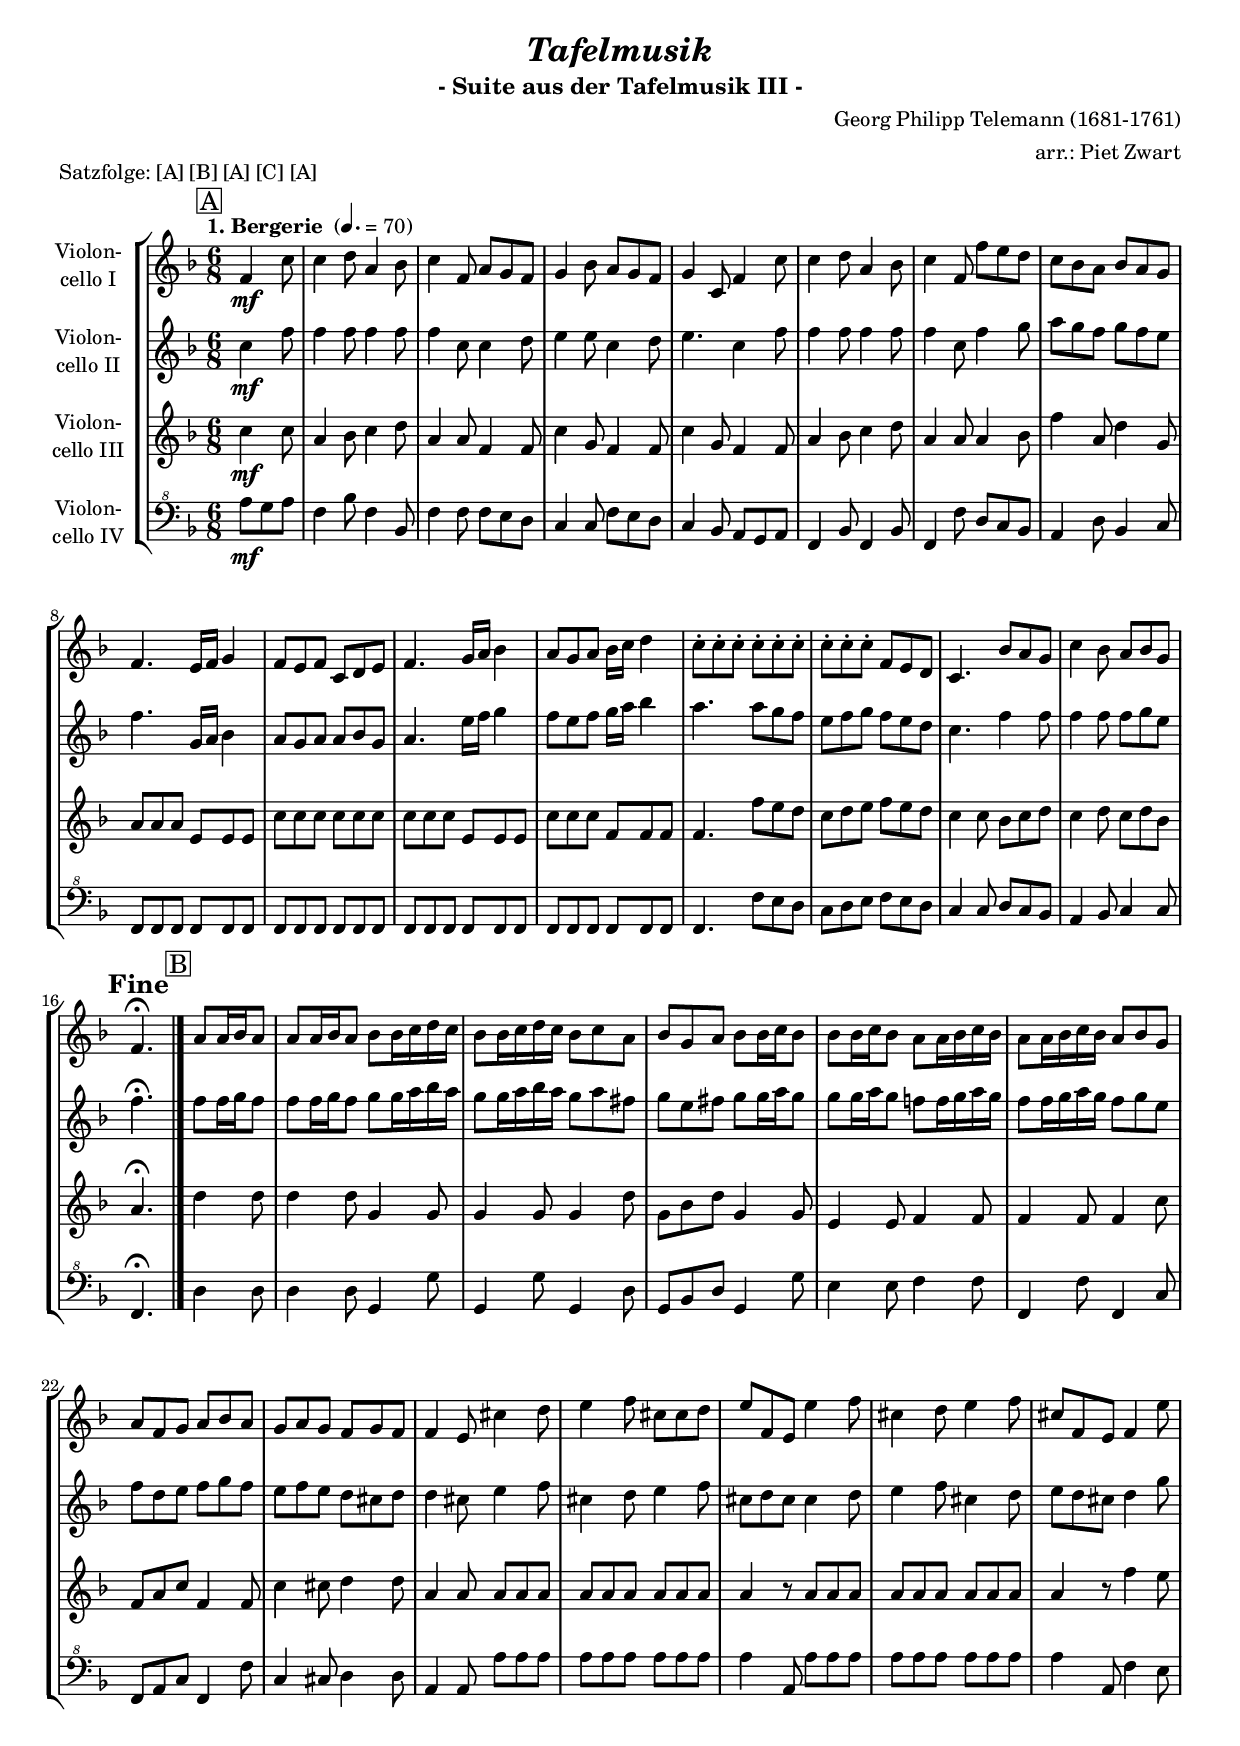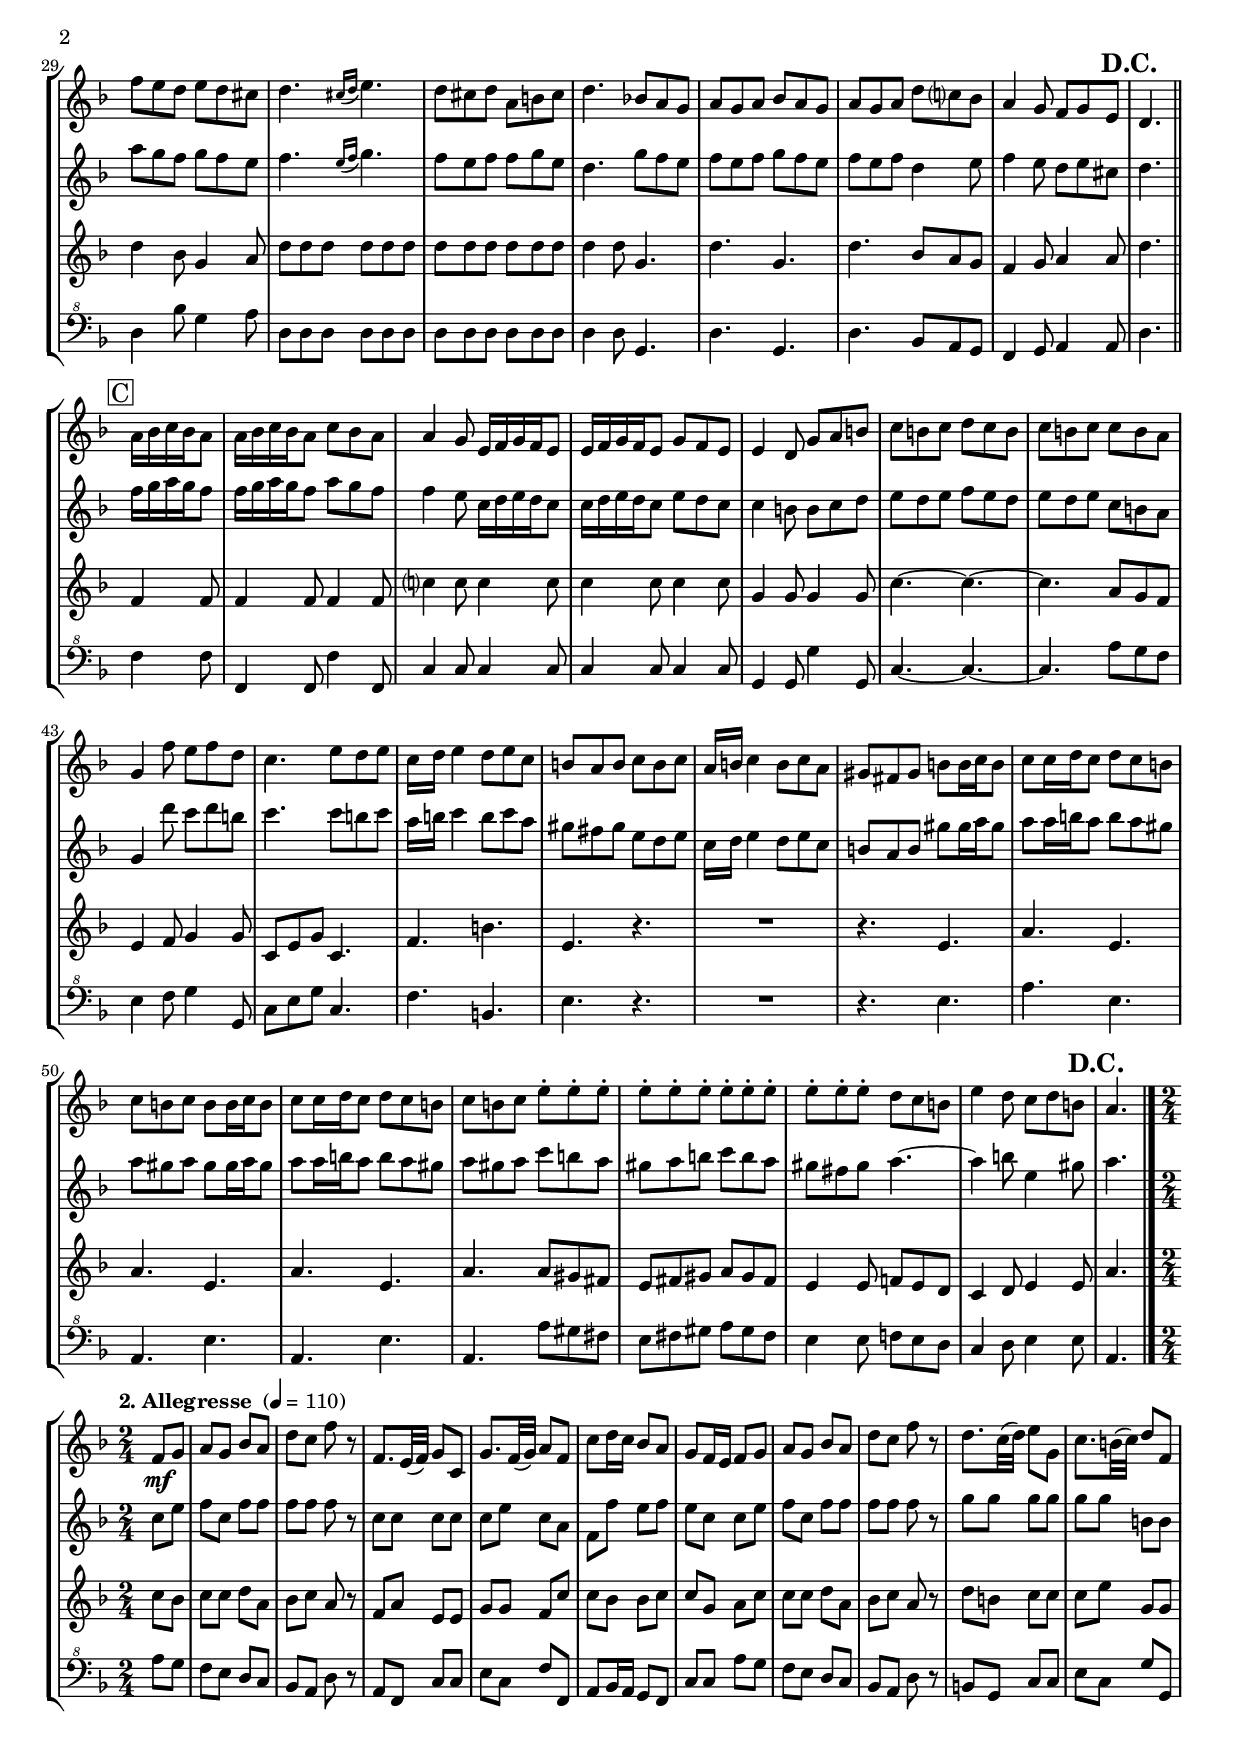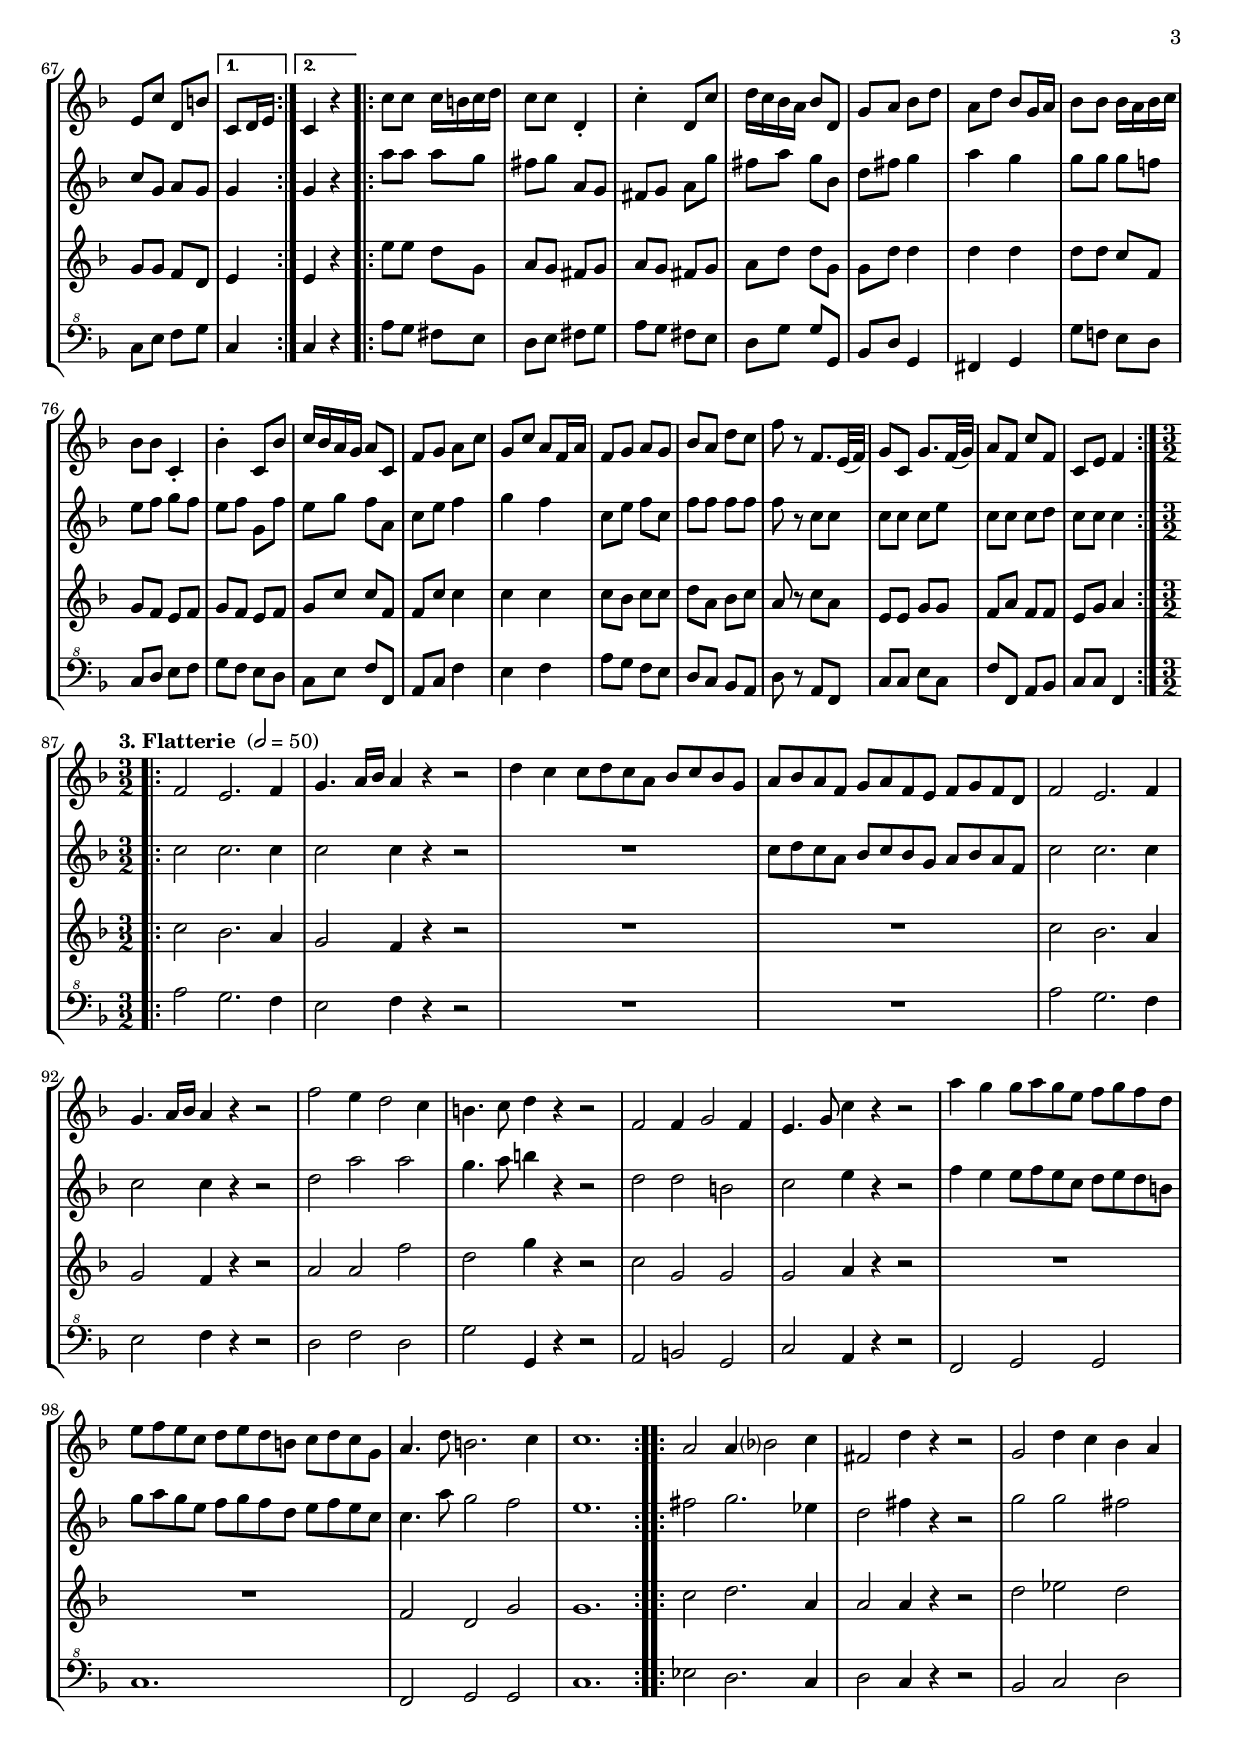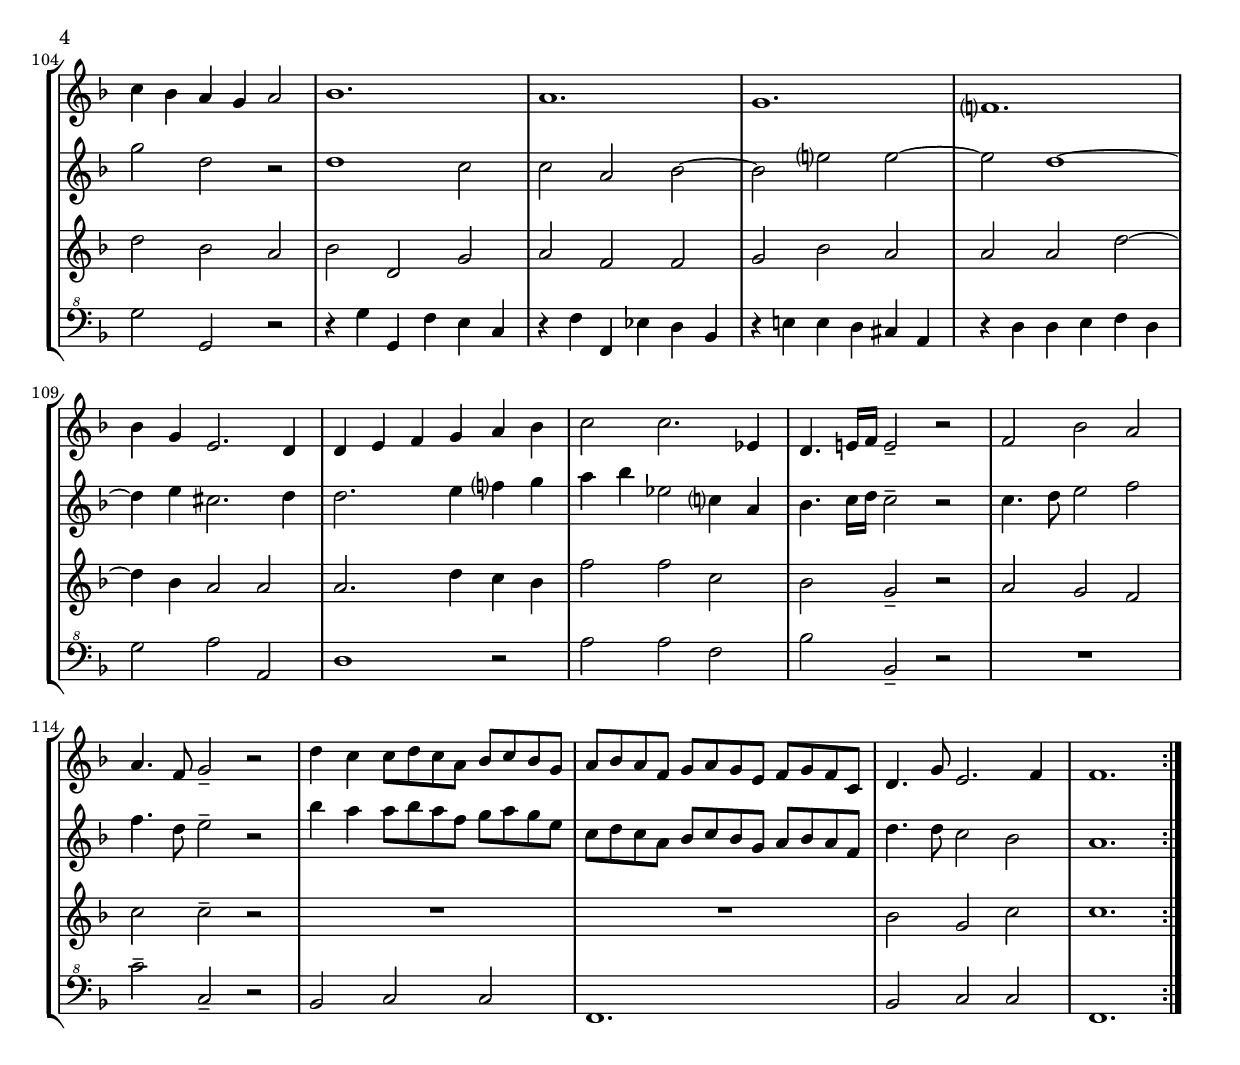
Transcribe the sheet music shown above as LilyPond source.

\version "2.14.2"
\include "deutsch.ly"

#(set-global-staff-size 18)

\header {
  title     = \markup \bold \italic "Tafelmusik"
  subtitle  = "- Suite aus der Tafelmusik III -"
  composer  = "Georg Philipp Telemann (1681-1761)"
  arranger  = "arr.: Piet Zwart"
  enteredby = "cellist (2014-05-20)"
  piece     = "Satzfolge: [A] [B] [A] [C] [A]"
}

voiceconsts = {
 \key f \major
% \clef "bass"
 %\numericTimeSignature
 \compressFullBarRests
}

mihi = "clarinet"
milo = "bassoon"

daca = \mark \markup \bold "D.C."
fine = \mark \markup \bold "Fine"

boxa = \mark \markup \box "A"
boxb = \mark \markup \box "B"
boxc = { \bar "||" \mark \markup \box "C" }

introa = {        \tempo "1. Bergerie "  4.=70  \time 6/8 }
introb = { \break \tempo "2. Allegresse " 4=110 \time 2/4 }
introc = { \break \tempo "3. Flatterie "  2=50  \time 3/2 }

va = \relative c' {
  \voiceconsts

  \introa \boxa
  \partial 4. f4\mf c'8
  c4 d8 a4 b8
  c4f,8 a g f
  g4 b8 a g f
  g4 c,8 f4 c'8
  c4 d8 a4 b8

  c4 f,8 f' e d
  c b a b a g
  f4. e16 f g4
  f8 e f c d e
  f4. g16 a b4

  a8 g a b16 c d4
  c8-. c-. c-. c-. c-. c-.
  c-. c-. c-. f, e d
  c4. b'8 a g
  c4 b8 a b g
  \fine f4.\fermata \bar "|." \boxb

  a8 a16 b a8
  a a16 b a8 b b16 c d c
  b8 b16 c d c b8 c a
  b g a b b16 c b8
  b b16 c b8 a a16 b c b
  a8 a16 b c b a8 b g

  a f g a b a
  g a g f g f
  f4 e8 cis'4 d8
  e4 f8 cis cis d
  e f, e e'4 f8
  cis4 d8 e4 f8
  cis f, e f4 e'8

  f e d e d cis
  d4. \appoggiatura { cis16[ d] } e4.
  d8 cis d a h cis
  d4. b!8 a g
  a g a b a g
  a g a d c? b
  a4 g8 f g e
  \daca d4. \boxc

  a'16 b c b a8
  a16 b c b a8 c b a
  a4 g8 e16 f g f e8
  e16 f g f e8 g f e
  e4 d8 g a h
  c h c d c h

  c h c c h a
  g4 f'8 e f d
  c4. e8 d e
  c16 d e4 d8 e c
  h a h c h c
  a16 h c4 h8 c a

  gis fis gis h h16 c h8
  c c16 d c8 d c h
  c h c h h16 c h8
  c c16 d c8 d c h

  c h c e-. e-. e-.
  e-. e-. e-. e-. e-. e-.
  e-. e-. e-. d c h
  e4 d8 c d h
  \daca a4. \bar "|."

  \introb
  \repeat volta 2 {
    \partial 4 f8\mf g
    a g b a
    d c f r
    f,8. e32( f) g8 c,
    g'8. f32( g) a8 f
    c' d16 c b8 a
    g f16 e f8 g
    a g b a

    d c f r
    d8. c32( d) e8 g,
    c8. h32( c) d8 f,
    e c' d, h'
  }
  \alternative {
    { c, d16 e }
    { \partial 2 c4 r }
  }
  \repeat volta 2 {
    c'8 c c16 h c d
    c8 c d,4-.
    c'-. d,8 c'

    d16 c b a b8 d,
    g a b d
    a d b g16 a
    b8 b b16 a b c
    b8 b c,4-.
    b'-. c,8 b'
    c16 b a g a8 c,

    f g a c
    g c a f16 a
    f8 g a g
    b a d c
    f r f,8. e32( f)
    g8 c, g'8. f32( g)
    a8 f c' f,
    c e f4
  }

  \introc
  \repeat volta 2 {
    f2 e2. f4
    g4. a16 b a4 r r2
    d4 c c8 d c a b c b g
    a b a f g a f e f g f d

    f2 e2. f4
    g4. a16 b a4 r r2
    f' e4 d2 c4
    h4. c8 d4 r r2
    f, f4 g2 f4

    e4. g8 c4 r r2
    a'4 g g8 a g e f g f d
    e f e c d e d h c d c g
    a4. d8 h2. c4
    c1.
  }

  \repeat volta 2 {
    a2 a4 b?2 c4
    fis,2 d'4 r r2
    g,2 d'4 c b a
    c b a g a2
    b1.

    a
    g
    f?
    b4 g e2. d4
    d e f g a b

    c2 c2. es,4
    d4. e!16 f e2-- r
    f b a
    a4. f8 g2-- r

    d'4 c c8 d c a b c b g
    a b a f g a g e f g f c
    d4. g8 e2. f4
    f1.
  }
}

vb = \relative c'' {
  \voiceconsts

  \introa \boxa
  \partial 4. c4\mf f8
  f4 f8 f4 f8
  f4 c8 c4 d8
  e4 e8 c4 d8
  e4. c4 f8
  f4 f8 f4 f8

  f4 c8 f4 g8
  a g f g f e
  f4. g,16 a b4
  a8 g a a b g
  a4. e'16 f g4

  f8 e f g16 a b4
  a4. a8 g f
  e f g f e d
  c4. f4 f8
  f4 f8 f g e
  \fine f4.\fermata \bar "|." \boxb

  f8 f16 g f8
  f f16 g f8 g g16 a b a
  g8 g16 a b a g8 a fis
  g e fis g g16 a g8
  g g16 a g8 f! f16 g a g
  f8 f16 g a g f8 g e

  f d e f g f
  e f e d cis d
  d4 cis8 e4 f8
  cis4 d8 e4 f8
  cis d cis cis4 d8
  e4 f8 cis4 d8
  e d cis d4 g8

  a g f g f e
  f4. \appoggiatura { e16[ f] } g4.
  f8 e f f g e
  d4. g8 f e
  f e f g f e
  f e f d4 e8
  f4 e8 d e cis
  \daca d4. \boxc

  f16 g a g f8
  f16 g a g f8 a g f
  f4 e8 c16 d e d c8
  c16 d e d c8 e d c
  c4 h8 h c d
  e d e f e d

  e d e c h a
  g4 d''8 c d h
  c4. c8 h c
  a16 h c4 h8 c a
  gis fis gis e d e
  c16 d e4 d8 e c

  h a h gis' gis16 a gis8
  a a16 h a8 h a gis
  a gis a gis gis16 a gis8
  a a16 h a8 h a gis

  a gis a c h a
  gis a h c h a
  gis fis gis a4.~
  a4 h8 e,4 gis8
  \daca a4. \bar "|."

  \introb
  \repeat volta 2 {
    \partial 4 c,8 e
    f c f f
    f f f r
    c c c c
    c e c a
    f f' e f
    e c c e
    f c f f

    f f f r
    g g g g
    g g h, h
    c g a g
  }
  \alternative {
    { g4 }
    { \partial 2 g r }
  }
  \repeat volta 2 {
    a'8 a a g
    fis g a, g
    fis g a g'

    fis a g b,
    d fis g4
    a g
    g8 g g f!
    e f g f
    e f g, f'
    e g f a,

    c e f4
    g f
    c8 e f c
    f f f f
    f r c c
    c c c e
    c c c d
    c c c4
  }

  \introc
  \repeat volta 2 {
    c2 c2. c4
    c2 c4 r r2
    R1.
    c8 d c a b c b g a b a f

    c'2 c2. c4
    c2 c4 r r2
    d a' a
    g4. a8 h4 r r2
    d, d h

    c2 e4 r r2
    f4 e e8 f e c d e d h
    g' a g e f g f d e f e c
    c4. a'8 g2 f
    e1.
  }

  \repeat volta 2 {
    fis2 g2. es4
    d2 fis4 r r2
    g g fis
    g d r
    d1 c2

    c a b~
    b e? e~
    e d1~
    d4 e cis2. d4
    d2. e4 f? g

    a b es,2 c?4 a
    b4. c16 d c2-- r
    c4. d8 e2 f
    f4. d8 e2-- r

    b'4 a a8 b a f g a g e
    c d c a b c b g a b a f
    d'4. d8 c2 b
    a1.
  }
}

vc = \relative c'' {
   \voiceconsts

   \introa \boxa
   \partial 4. c4\mf c8
   a4 b8 c4 d8
   a4 a8 f4 f8
   c'4 g8 f4 f8
   c'4 g8 f4 f8
   a4 b8 c4 d8

   a4 a8 a4 b8
   f'4 a,8 d4 g,8
   a a a e e e
   c' c c c c c
   c c c e, e e

   c' c c f, f f
   f4. f'8 e d
   c d e f e d
   c4 c8 b c d
   c4 d8 c d b
   \fine a4.\fermata \bar "|." \boxb

   d4 d8
   d4 d8 g,4 g8
   g4 g8 g4 d'8
   g, b d g,4 g8
   e4 e8 f4 f8
   f4 f8 f4 c'8

   f, a c f,4 f8
   c'4 cis8 d4 d8
   a4 a8 a a a
   a a a a a a
   a4 r8 a a a
   a a a a a a
   a4 r8 f'4 e8

   d4 b8 g4 a8
   d d d d d d
   d d d d d d
   d4 d8 g,4.
   d' g,
   d' b8 a g
   f4 g8 a4 a8
   \daca d4. \boxc

   f,4 f8
   f4 f8 f4 f8
   c'?4 c8 c4 c8
   c4 c8 c4 c8
   g4 g8 g4 g8
   c4.~ c~

   c a8 g f
   e4 f8 g4 g8
   c, e g c,4.
   f h
   e, r
   R2.

   r4. e
   a e
   a e
   a e

   a a8 gis fis
   e fis gis a gis fis
   e4 e8 f! e d
   c4 d8 e4 e8
   \daca a4. \bar "|."

   \introb
   \repeat volta 2 {
     \partial 4 c8 b
     c c d a
     b c a r
     f a e e
     g g f c'
     c b b c
     c g a c
     c c d a

     b c a r
     d h c c
     c e g, g
     g g f d
   }
   \alternative {
     { e4 }
     { \partial 2 e r }
   }
   \repeat volta 2 {
     e'8 e d g,
     a g fis g
     a g fis g

     a d d g,
     g d' d4
     d d
     d8 d c f,
     g f e f
     g f e f
     g c c f,

     f c' c4
     c c
     c8 b c c
     d a b c
     a r c a
     e e g g
     f a f f
     e g a4
  }

  \introc
  \repeat volta 2 {
    c2 b2. a4
    g2 f4 r r2
    R1.*2

    c'2 b2. a4
    g2 f4 r r2
    a a f'
    d g4 r r2
    c, g g

    g a4 r r2
    R1.*2
    f2 d g
    g1.
  }

  \repeat volta 2 {
    c2 d2. a4
    a2 a4 r r2
    d es d
    d b a
    b d, g

    a f f
    g b a
    a a d~
    d4 b a2 a
    a2. d4 c b

    f'2 f c
    b g-- r
    a g f
    c' c-- r

    R1.*2
    b2 g c
    c1.
  }
}

vd = \relative c'' {
  \voiceconsts
  \clef "bass^8"

  \introa \boxa
  \partial 4. a8\mf g a
  f4 b8 f4 b,8
  f'4 f8 f e d
  c4 c8 f e d
  c4 b8 a g a
  f4 b8 f4 b8

  f4 f'8 d c b
  a4 d8 b4 c8
  f, f f f f f
  f f f f f f
  f f f f f f

  f f f f f f
  f4. f'8 e d
  c d e f e d
  c4 c8 d c b
  a4 b8 c4 c8
  \fine f,4.\fermata \bar "|." \boxb

  d'4 d8
  d4 d8 g,4 g'8
  g,4 g'8 g,4 d'8
  g, b d g,4 g'8
  e4 e8 f4 f8
  f,4 f'8 f,4 c'8

  f, a c f,4 f'8
  c4 cis8 d4 d8
  a4 a8 a' a a
  a a a a a a
  a4 a,8 a' a a
  a a a a a a
  a4 a,8 f'4 e8

  d4 b'8 g4 a8
  d, d d d d d
  d d d d d d
  d4 d8 g,4.
  d' g,
  d' b8 a g
  f4 g8 a4 a8
  \daca d4. \boxc

  f4 f8
  f,4 f8 f'4 f,8
  c'4 c8 c4 c8
  c4 c8 c4 c8
  g4 g8 g'4 g,8
  c4.~ c~

  c a'8 g f
  e4 f8 g4 g,8
  c e g c,4.
  f h,
  e r
  R2.

  r4. e
  a e
  a, e'
  a, e'

  a, a'8 gis fis
  e fis gis a gis fis
  e4 e8 f! e d
  c4 d8 e4 e8
  \daca a,4. \bar "|."

  \introb
  \repeat volta 2 {
    \partial 4 a'8 g
    f e d c
    b a d r
    a f c' c
    e c f f,
    a b16 a g8 f
    c' c a' g
    f e d c

    b a d r
    h g c c
    e c g' g,
    c e f g
  }
  \alternative {
    { c,4 }
    { \partial 2 c r }
  }
  \repeat volta 2 {
    a'8 g fis e
    d e fis g
    a g fis e

    d g g g,
    b d g,4
    fis g
    g'8 f! e d
    c d e f
    g f e d
    c e f f,

    a c f4
    e f
    a8 g f e
    d c b a
    d r a f
    c' c e c
    f f, a b
    c c f,4
  }

  \introc
  \repeat volta 2 {
    a'2 g2. f4
    e2 f4 r r2
    R1.*2

    a2 g2. f4
    e2 f4 r r2
    d f d
    g g,4 r r2
    a h g

    c a4 r r2
    f g g
    c1.
    f,2 g g
    c1.
  }

  \repeat volta 2 {
    es2 d2. c4
    d2 c4 r r2
    b c d
    g g, r
    r4 g' g, f' e c

    r f f, es' d b
    r e! e d cis a
    r d d e f d
    g2 a a,
    d1 r2

    a' a f
    b b,-- r
    R1.
    c'2-- c,-- r

    b c c
    f,1.
    b2 c c
    f,1.
  }
}


music = \new StaffGroup <<
      \new Staff {
        \set Staff.midiInstrument = \milo
        \set Staff.instrumentName = \markup \center-column { "Violon-" "cello I" }
        \transpose f f { \va }
      }

      \new Staff {
        \set Staff.midiInstrument = \milo
        \set Staff.instrumentName = \markup \center-column { "Violon-" "cello II" }
        \transpose f f { \vb }
      }

      \new Staff {
        \set Staff.midiInstrument = \milo
        \set Staff.instrumentName = \markup \center-column { "Violon-" "cello III" }
        \transpose f f { \vc }
      }

      \new Staff {
        \set Staff.midiInstrument = \milo
        \set Staff.instrumentName = \markup \center-column { "Violon-" "cello IV" }
        \transpose f f { \vd }
      }
>>

\book {
  \score {
   \music
    \layout {}
  }

  \score {
    \unfoldRepeats \music

    \midi {
      \context {
        \Score
      }
    }
  }
}
